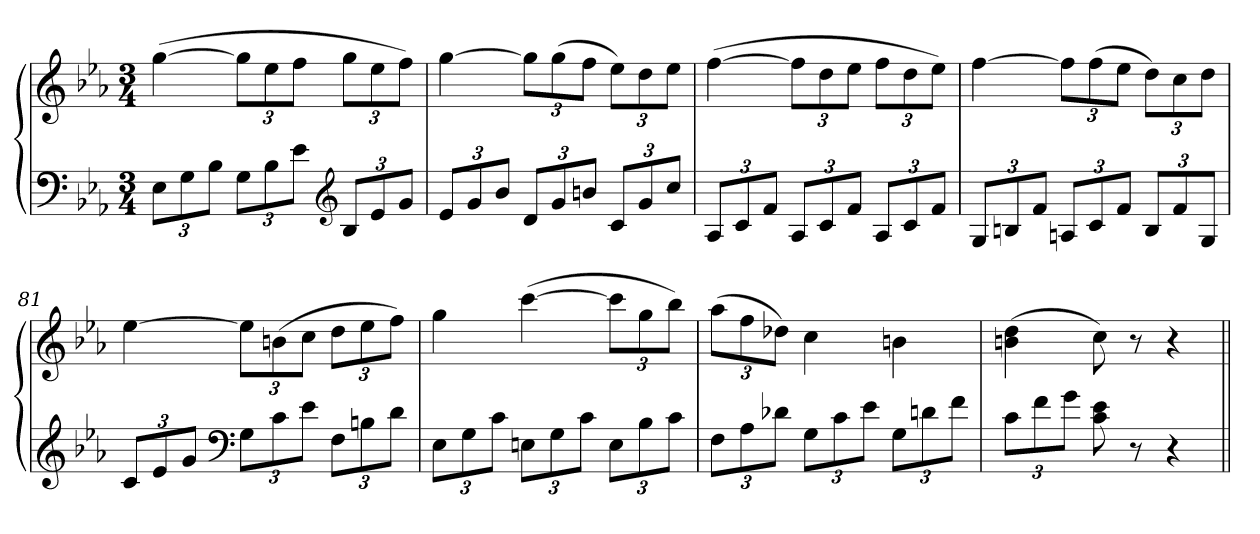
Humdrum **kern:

**kern	**kern
*part1	*part1
*staff2	*staff1
*clefF4	*clefG2
*k[b-e-a-]	*k[b-e-a-]
*c:	*c:
*M3/4	*M3/4
=	=
12E-L	([4gg
12G	.
12B-J	.
12GL	12ggL]
12B-	12ee-
12e-J	12ffJ
*clefG2	*
12B-L	12ggL
12e-	12ee-
12gJ	12ffJ)
=78	=78
12e-L	[4gg
12g	.
12b-J	.
12dL	12ggL]
12g	(12gg
12bnJ	12ffJ
12cL	12ee-L)
12g	12dd
12ccJ	12ee-J
=79	=79
12A-L	([4ff
12c	.
12fJ	.
12A-L	12ffL]
12c	12dd
12fJ	12ee-J
12A-L	12ffL
12c	12dd
12fJ	12ee-J)
=80	=80
12GL	[4ff
12Bn	.
12fJ	.
12AnL	12ffL]
12c	(12ff
12fJ	12ee-J
12BL	12ddL)
12f	12cc
12GJ	12ddJ
=81	=81
12cL	[4ee-
12e-	.
12gJ	.
*clefF4	*
12GL	12ee-L]
12c	(12bn
12e-J	12ccJ
12FL	12ddL
12Bn	12ee-
12dJ	12ffJ)
=82	=82
12E-L	4gg
12G	.
12cJ	.
12EnL	([4ccc
12G	.
12cJ	.
12EL	12cccL]
12B-	12gg
12cJ	12bb-J)
=83	=83
12FL	(12aa-L
12A-	12ff
12d-XJ	12dd-XJ)
12GL	4cc
12c	.
12e-J	.
12GL	4bn
12dn	.
12fJ	.
=84	=84
12cL	(4bn 4dd
12f	.
12gJ	.
8c 8e-	8cc)
8r	8r
4r	4r
=||	=||
*-	*-
